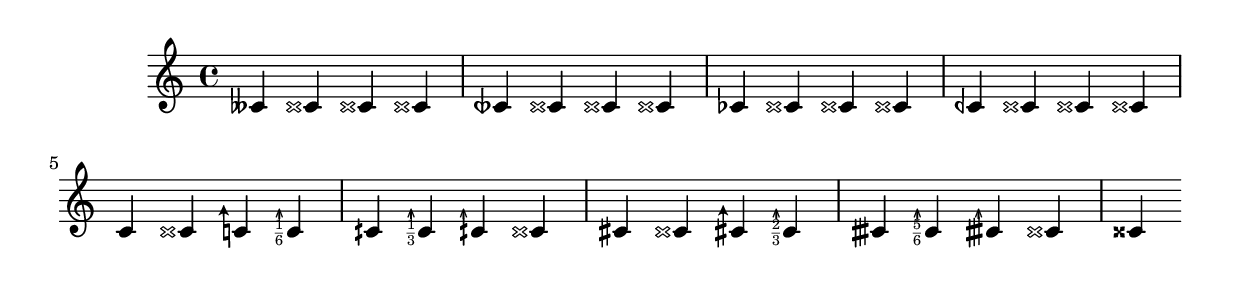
\version "2.19.83"
\language "english"
%%% one eighth tone up %%%
one-eighth-sharp =
#(define-music-function (parser location note)   (ly:music?)
 #{ \once \override Voice.Accidental.stencil =
          #ly:text-interface::print
        \once \override Voice.Accidental.text =
          \markup {\musicglyph #"accidentals.natural.arrowup"}
        $note #})

%%% three eighth tones up %%%
three-eighths-sharp =
#(define-music-function (parser location note)   (ly:music?)
 #{ \once \override Voice.Accidental.stencil =
          #ly:text-interface::print
        \once \override Voice.Accidental.text =
          \markup {\musicglyph #"accidentals.sharp.slashslash.stem"
       \postscript #"gsave 0.17 setlinewidth -0.95 1.25 moveto -0.95 2 lineto
       stroke grestore
       gsave 0.1 setlinewidth -1.25 1.4 moveto -0.95 2.18 lineto -0.65 1.4 lineto
       stroke grestore"}
        $note #})

%%% five eighth tones up %%%
five-eighths-sharp =
#(define-music-function (parser location note)   (ly:music?)
 #{ \once \override Voice.Accidental.stencil =
          #ly:text-interface::print
        \once \override Voice.Accidental.text =
          \markup {\musicglyph #"accidentals.sharp.arrowup"}
        $note #})

%%% seven eighth tones up %%%
seven-eighths-sharp =
#(define-music-function (parser location note)   (ly:music?)
 #{ \once \override Voice.Accidental.stencil =
          #ly:text-interface::print
        \once \override Voice.Accidental.text =
          \markup {\musicglyph #"accidentals.sharp.slashslash.stemstemstem"
          \postscript #"gsave 0.17 setlinewidth -0.95 1.25 moveto -0.95 2 lineto
          stroke grestore
          gsave 0.1 setlinewidth -1.25 1.4 moveto -0.95 2.18 lineto -0.65 1.4 lineto
          stroke grestore"}
        $note #})

%%% one eighth tone down %%%
one-eighth-flat =
#(define-music-function (parser location note)   (ly:music?)
 #{ \once \override Voice.Accidental.stencil =
          #ly:text-interface::print
        \once \override Voice.Accidental.text =
          \markup {\musicglyph #"accidentals.natural.arrowdown"}
        $note #})

%%% three eighth tones down %%%

%%% five eighth tones down %%%
five-eighths-flat =
#(define-music-function (parser location note)   (ly:music?)
 #{ \once \override Voice.Accidental.stencil =
          #ly:text-interface::print
        \once \override Voice.Accidental.text =
          \markup {\musicglyph #"accidentals.flat.arrowdown"}
        $note #})

%%% seven eighth tones down %%%

%%% one third up %%%
one-third-sharp =
#(define-music-function (parser location note)   (ly:music?)
 #{ \once \override Voice.Accidental.stencil =
          #ly:text-interface::print
        \once \override Voice.Accidental.text =
          \markup {\fontsize #-4
              \translate #'(0 . -0.5) \fraction 1 3
              \postscript #"gsave 0.17 setlinewidth -0.95 1.25 moveto -0.95 2 lineto
              stroke grestore
              gsave 0.1 setlinewidth -1.25 1.4 moveto -0.95 2.18 lineto -0.65 1.4 lineto
              stroke grestore"}
        $note #})

%%% two thirds up %%%
two-thirds-sharp =
#(define-music-function (parser location note)   (ly:music?)
 #{ \once \override Voice.Accidental.stencil =
          #ly:text-interface::print
        \once \override Voice.Accidental.text =
          \markup {\fontsize #-4
              \translate #'(0 . -0.5) \fraction 2 3
              \postscript #"gsave 0.17 setlinewidth -0.95 1.25 moveto -0.95 2 lineto
              stroke grestore
              gsave 0.1 setlinewidth -1.25 1.4 moveto -0.95 2.18 lineto -0.65 1.4 lineto
              stroke grestore"}
        $note #})

%%% one third down %%%

%%% two thirds down %%%

%%% one sixth up %%%
one-sixth-sharp =
#(define-music-function (parser location note)   (ly:music?)
 #{ \once \override Voice.Accidental.stencil =
          #ly:text-interface::print
        \once \override Voice.Accidental.text =
          \markup {\fontsize #-4
              \translate #'(0 . -0.5) \fraction 1 6
              \postscript #"gsave 0.17 setlinewidth -0.95 1.25 moveto -0.95 2 lineto
              stroke grestore
              gsave 0.1 setlinewidth -1.25 1.4 moveto -0.95 2.18 lineto -0.65 1.4 lineto
              stroke grestore"}
        $note #})

%%% five sixths up %%%
five-sixths-sharp =
#(define-music-function (parser location note)   (ly:music?)
 #{ \once \override Voice.Accidental.stencil =
          #ly:text-interface::print
        \once \override Voice.Accidental.text =
          \markup {\fontsize #-4
              \translate #'(0 . -0.5) \fraction 5 6
              \postscript #"gsave 0.17 setlinewidth -0.95 1.25 moveto -0.95 2 lineto
              stroke grestore
              gsave 0.1 setlinewidth -1.25 1.4 moveto -0.95 2.18 lineto -0.65 1.4 lineto
              stroke grestore"}
        $note #})


#(define-public Double-Sharp  8/8)
#(define-public Eleven-Twelf-Sharp 11/12)
#(define-public Seven-Eighth-Sharp  7/8)
#(define-public Five-Sixth-Sharp 5/6)
#(define-public Three-Quarter-Sharp  3/4)
#(define-public Two-Third-Sharp 2/3)
#(define-public Five-Eighth-Sharp  5/8)
#(define-public STwelf-Sharp 7/12)
#(define-public Sharp  1/2)
#(define-public Five-Twelf-Sharp 5/12)
#(define-public Three-Eighth-Sharp  3/8)
#(define-public Third-Sharp 1/3)
#(define-public Quarter-Sharp  1/4)
#(define-public Sixth-Sharp 1/6)
#(define-public Eighth-Sharp  1/8)
#(define-public Twelf-Sharp 1/12)
#(define-public Natural 0/1)
#(define-public Twelf-Flat  -1/12)
#(define-public Eighth-Flat  -1/8)
#(define-public Sixth-Flat  -1/6)
#(define-public Quarter-Flat  -1/4)
#(define-public Third-Flat  -1/3)
#(define-public Three-Eighth-Flat  -3/8)
#(define-public Five-Twelf-Flat  -5/12)
#(define-public Flat  -1/2)
#(define-public STwelf-Flat  -7/12)
#(define-public Five-Eighth-Flat  -5/8)
#(define-public Two-Third-Flat  -2/3)
#(define-public Three-Quarter-Flat  -3/4)
#(define-public Five-Sixth-Flat  -5/6)
#(define-public Seven-Eighth-Flat  -7/8)
#(define-public Eleven-Twelf-Flat  -11/12)
#(define-public Double-Flat  -8/8)

newPitchNames = #`(
    (cff . ,(ly:make-pitch -1 0 Double-Flat))
    (cetf . ,(ly:make-pitch -1 0 Eleven-Twelf-Flat))
    (csef . ,(ly:make-pitch -1 0 Seven-Eighth-Flat))
    (cfxf . ,(ly:make-pitch -1 0 Five-Sixth-Flat))
    (ctqf . ,(ly:make-pitch -1 0 Three-Quarter-Flat))
    (ctrf . ,(ly:make-pitch -1 0 Two-Third-Flat))
    (cfef . ,(ly:make-pitch -1 0 Five-Eighth-Flat))
    (cstf . ,(ly:make-pitch -1 0 STwelf-Flat))
    (cf . ,(ly:make-pitch -1 0 Flat))
    (cftf . ,(ly:make-pitch -1 0 Five-Twelf-Flat))
    (ctef . ,(ly:make-pitch -1 0 Three-Eighth-Flat))
    (crf . ,(ly:make-pitch -1 0 Third-Flat))
    (cqf . ,(ly:make-pitch -1 0 Quarter-Flat))
    (cxf . ,(ly:make-pitch -1 0 Sixth-Flat))
    (cef . ,(ly:make-pitch -1 0 Eighth-Flat))
    (ctf . ,(ly:make-pitch -1 0 Twelf-Flat))
    (c . ,(ly:make-pitch -1 0 Natural))
    (cts . ,(ly:make-pitch -1 0 Twelf-Sharp))
    (ces . ,(ly:make-pitch -1 0 Eighth-Sharp))
    (cxs . ,(ly:make-pitch -1 0 Sixth-Sharp))
    (cqs . ,(ly:make-pitch -1 0 Quarter-Sharp))
    (crs . ,(ly:make-pitch -1 0 Third-Sharp))
    (ctes . ,(ly:make-pitch -1 0 Three-Eighth-Sharp))
    (cfts . ,(ly:make-pitch -1 0 Five-Twelf-Sharp))
    (cs . ,(ly:make-pitch -1 0 Sharp))
    (csts . ,(ly:make-pitch -1 0 STwelf-Sharp))
    (cfes . ,(ly:make-pitch -1 0 Five-Eighth-Sharp))
    (ctrs . ,(ly:make-pitch -1 0 Two-Third-Sharp))
    (ctqs . ,(ly:make-pitch -1 0 Three-Quarter-Sharp))
    (cfxs . ,(ly:make-pitch -1 0 Five-Sixth-Sharp))
    (cses . ,(ly:make-pitch -1 0 Seven-Eighth-Sharp))
    (cets . ,(ly:make-pitch -1 0 Eleven-Twelf-Sharp))
    (css . ,(ly:make-pitch -1 0 Double-Sharp))

    (dff . ,(ly:make-pitch -1 1 Double-Flat))
    (detf . ,(ly:make-pitch -1 1 Eleven-Twelf-Flat))
    (dsef . ,(ly:make-pitch -1 1 Seven-Eighth-Flat))
    (dfxf . ,(ly:make-pitch -1 1 Five-Sixth-Flat))
    (dtqf . ,(ly:make-pitch -1 1 Three-Quarter-Flat))
    (dtrf . ,(ly:make-pitch -1 1 Two-Third-Flat))
    (dfef . ,(ly:make-pitch -1 1 Five-Eighth-Flat))
    (dstf . ,(ly:make-pitch -1 1 STwelf-Flat))
    (df . ,(ly:make-pitch -1 1 Flat))
    (dftf . ,(ly:make-pitch -1 1 Five-Twelf-Flat))
    (dtef . ,(ly:make-pitch -1 1 Three-Eighth-Flat))
    (drf . ,(ly:make-pitch -1 1 Third-Flat))
    (dqf . ,(ly:make-pitch -1 1 Quarter-Flat))
    (dxf . ,(ly:make-pitch -1 1 Sixth-Flat))
    (def . ,(ly:make-pitch -1 1 Eighth-Flat))
    (dtf . ,(ly:make-pitch -1 1 Twelf-Flat))
    (d . ,(ly:make-pitch -1 1 Natural))
    (dts . ,(ly:make-pitch -1 1 Twelf-Sharp))
    (des . ,(ly:make-pitch -1 1 Eighth-Sharp))
    (dxs . ,(ly:make-pitch -1 1 Sixth-Sharp))
    (dqs . ,(ly:make-pitch -1 1 Quarter-Sharp))
    (drs . ,(ly:make-pitch -1 1 Third-Sharp))
    (dtes . ,(ly:make-pitch -1 1 Three-Eighth-Sharp))
    (dfts . ,(ly:make-pitch -1 1 Five-Twelf-Sharp))
    (ds . ,(ly:make-pitch -1 1 Sharp))
    (dsts . ,(ly:make-pitch -1 1 STwelf-Sharp))
    (dfes . ,(ly:make-pitch -1 1 Five-Eighth-Sharp))
    (dtrs . ,(ly:make-pitch -1 1 Two-Third-Sharp))
    (dtqs . ,(ly:make-pitch -1 1 Three-Quarter-Sharp))
    (dfxs . ,(ly:make-pitch -1 1 Five-Sixth-Sharp))
    (dses . ,(ly:make-pitch -1 1 Seven-Eighth-Sharp))
    (dets . ,(ly:make-pitch -1 1 Eleven-Twelf-Sharp))
    (dss . ,(ly:make-pitch -1 1 Double-Sharp))

    (eff . ,(ly:make-pitch -1 2 Double-Flat))
    (eetf . ,(ly:make-pitch -1 2 Eleven-Twelf-Flat))
    (esef . ,(ly:make-pitch -1 2 Seven-Eighth-Flat))
    (efxf . ,(ly:make-pitch -1 2 Five-Sixth-Flat))
    (etqf . ,(ly:make-pitch -1 2 Three-Quarter-Flat))
    (etrf . ,(ly:make-pitch -1 2 Two-Third-Flat))
    (efef . ,(ly:make-pitch -1 2 Five-Eighth-Flat))
    (estf . ,(ly:make-pitch -1 2 STwelf-Flat))
    (ef . ,(ly:make-pitch -1 2 Flat))
    (eftf . ,(ly:make-pitch -1 2 Five-Twelf-Flat))
    (etef . ,(ly:make-pitch -1 2 Three-Eighth-Flat))
    (erf . ,(ly:make-pitch -1 2 Third-Flat))
    (eqf . ,(ly:make-pitch -1 2 Quarter-Flat))
    (exf . ,(ly:make-pitch -1 2 Sixth-Flat))
    (eef . ,(ly:make-pitch -1 2 Eighth-Flat))
    (etf . ,(ly:make-pitch -1 2 Twelf-Flat))
    (e . ,(ly:make-pitch -1 2 Natural))
    (ets . ,(ly:make-pitch -1 2 Twelf-Sharp))
    (ees . ,(ly:make-pitch -1 2 Eighth-Sharp))
    (exs . ,(ly:make-pitch -1 2 Sixth-Sharp))
    (eqs . ,(ly:make-pitch -1 2 Quarter-Sharp))
    (ers . ,(ly:make-pitch -1 2 Third-Sharp))
    (etes . ,(ly:make-pitch -1 2 Three-Eighth-Sharp))
    (efts . ,(ly:make-pitch -1 2 Five-Twelf-Sharp))
    (es . ,(ly:make-pitch -1 2 Sharp))
    (ests . ,(ly:make-pitch -1 2 STwelf-Sharp))
    (efes . ,(ly:make-pitch -1 2 Five-Eighth-Sharp))
    (etrs . ,(ly:make-pitch -1 2 Two-Third-Sharp))
    (etqs . ,(ly:make-pitch -1 2 Three-Quarter-Sharp))
    (efxs . ,(ly:make-pitch -1 2 Five-Sixth-Sharp))
    (eses . ,(ly:make-pitch -1 2 Seven-Eighth-Sharp))
    (eets . ,(ly:make-pitch -1 2 Eleven-Twelf-Sharp))
    (ess . ,(ly:make-pitch -1 2 Double-Sharp))

    (fff . ,(ly:make-pitch -1 3 Double-Flat))
    (fetf . ,(ly:make-pitch -1 3 Eleven-Twelf-Flat))
    (fsef . ,(ly:make-pitch -1 3 Seven-Eighth-Flat))
    (ffxf . ,(ly:make-pitch -1 3 Five-Sixth-Flat))
    (ftqf . ,(ly:make-pitch -1 3 Three-Quarter-Flat))
    (ftrf . ,(ly:make-pitch -1 3 Two-Third-Flat))
    (ffef . ,(ly:make-pitch -1 3 Five-Eighth-Flat))
    (fstf . ,(ly:make-pitch -1 3 STwelf-Flat))
    (ff . ,(ly:make-pitch -1 3 Flat))
    (fftf . ,(ly:make-pitch -1 3 Five-Twelf-Flat))
    (ftef . ,(ly:make-pitch -1 3 Three-Eighth-Flat))
    (frf . ,(ly:make-pitch -1 3 Third-Flat))
    (fqf . ,(ly:make-pitch -1 3 Quarter-Flat))
    (fxf . ,(ly:make-pitch -1 3 Sixth-Flat))
    (fef . ,(ly:make-pitch -1 3 Eighth-Flat))
    (ftf . ,(ly:make-pitch -1 3 Twelf-Flat))
    (f . ,(ly:make-pitch -1 3 Natural))
    (fts . ,(ly:make-pitch -1 3 Twelf-Sharp))
    (fes . ,(ly:make-pitch -1 3 Eighth-Sharp))
    (fxs . ,(ly:make-pitch -1 3 Sixth-Sharp))
    (fqs . ,(ly:make-pitch -1 3 Quarter-Sharp))
    (frs . ,(ly:make-pitch -1 3 Third-Sharp))
    (ftes . ,(ly:make-pitch -1 3 Three-Eighth-Sharp))
    (ffts . ,(ly:make-pitch -1 3 Five-Twelf-Sharp))
    (fs . ,(ly:make-pitch -1 3 Sharp))
    (fsts . ,(ly:make-pitch -1 3 STwelf-Sharp))
    (ffes . ,(ly:make-pitch -1 3 Five-Eighth-Sharp))
    (ftrs . ,(ly:make-pitch -1 3 Two-Third-Sharp))
    (ftqs . ,(ly:make-pitch -1 3 Three-Quarter-Sharp))
    (ffxs . ,(ly:make-pitch -1 3 Five-Sixth-Sharp))
    (fses . ,(ly:make-pitch -1 3 Seven-Eighth-Sharp))
    (fets . ,(ly:make-pitch -1 3 Eleven-Twelf-Sharp))
    (fss . ,(ly:make-pitch -1 3 Double-Sharp))

    (gff . ,(ly:make-pitch -1 4 Double-Flat))
    (getf . ,(ly:make-pitch -1 4 Eleven-Twelf-Flat))
    (gsef . ,(ly:make-pitch -1 4 Seven-Eighth-Flat))
    (gfxf . ,(ly:make-pitch -1 4 Five-Sixth-Flat))
    (gtqf . ,(ly:make-pitch -1 4 Three-Quarter-Flat))
    (gtrf . ,(ly:make-pitch -1 4 Two-Third-Flat))
    (gfef . ,(ly:make-pitch -1 4 Five-Eighth-Flat))
    (gstf . ,(ly:make-pitch -1 4 STwelf-Flat))
    (gf . ,(ly:make-pitch -1 4 Flat))
    (gftf . ,(ly:make-pitch -1 4 Five-Twelf-Flat))
    (gtef . ,(ly:make-pitch -1 4 Three-Eighth-Flat))
    (grf . ,(ly:make-pitch -1 4 Third-Flat))
    (gqf . ,(ly:make-pitch -1 4 Quarter-Flat))
    (gxf . ,(ly:make-pitch -1 4 Sixth-Flat))
    (gef . ,(ly:make-pitch -1 4 Eighth-Flat))
    (gtf . ,(ly:make-pitch -1 4 Twelf-Flat))
    (g . ,(ly:make-pitch -1 4 Natural))
    (gts . ,(ly:make-pitch -1 4 Twelf-Sharp))
    (ges . ,(ly:make-pitch -1 4 Eighth-Sharp))
    (gxs . ,(ly:make-pitch -1 4 Sixth-Sharp))
    (gqs . ,(ly:make-pitch -1 4 Quarter-Sharp))
    (grs . ,(ly:make-pitch -1 4 Third-Sharp))
    (gtes . ,(ly:make-pitch -1 4 Three-Eighth-Sharp))
    (gfts . ,(ly:make-pitch -1 4 Five-Twelf-Sharp))
    (gs . ,(ly:make-pitch -1 4 Sharp))
    (gsts . ,(ly:make-pitch -1 4 STwelf-Sharp))
    (gfes . ,(ly:make-pitch -1 4 Five-Eighth-Sharp))
    (gtrs . ,(ly:make-pitch -1 4 Two-Third-Sharp))
    (gtqs . ,(ly:make-pitch -1 4 Three-Quarter-Sharp))
    (gfxs . ,(ly:make-pitch -1 4 Five-Sixth-Sharp))
    (gses . ,(ly:make-pitch -1 4 Seven-Eighth-Sharp))
    (gets . ,(ly:make-pitch -1 4 Eleven-Twelf-Sharp))
    (gss . ,(ly:make-pitch -1 4 Double-Sharp))

    (aff . ,(ly:make-pitch -1 5 Double-Flat))
    (aetf . ,(ly:make-pitch -1 5 Eleven-Twelf-Flat))
    (asef . ,(ly:make-pitch -1 5 Seven-Eighth-Flat))
    (afxf . ,(ly:make-pitch -1 5 Five-Sixth-Flat))
    (atqf . ,(ly:make-pitch -1 5 Three-Quarter-Flat))
    (atrf . ,(ly:make-pitch -1 5 Two-Third-Flat))
    (afef . ,(ly:make-pitch -1 5 Five-Eighth-Flat))
    (astf . ,(ly:make-pitch -1 5 STwelf-Flat))
    (af . ,(ly:make-pitch -1 5 Flat))
    (aftf . ,(ly:make-pitch -1 5 Five-Twelf-Flat))
    (atef . ,(ly:make-pitch -1 5 Three-Eighth-Flat))
    (arf . ,(ly:make-pitch -1 5 Third-Flat))
    (aqf . ,(ly:make-pitch -1 5 Quarter-Flat))
    (axf . ,(ly:make-pitch -1 5 Sixth-Flat))
    (aef . ,(ly:make-pitch -1 5 Eighth-Flat))
    (atf . ,(ly:make-pitch -1 5 Twelf-Flat))
    (a . ,(ly:make-pitch -1 5 Natural))
    (ats . ,(ly:make-pitch -1 5 Twelf-Sharp))
    (aes . ,(ly:make-pitch -1 5 Eighth-Sharp))
    (axs . ,(ly:make-pitch -1 5 Sixth-Sharp))
    (aqs . ,(ly:make-pitch -1 5 Quarter-Sharp))
    (ars . ,(ly:make-pitch -1 5 Third-Sharp))
    (ates . ,(ly:make-pitch -1 5 Three-Eighth-Sharp))
    (afts . ,(ly:make-pitch -1 5 Five-Twelf-Sharp))
    (as . ,(ly:make-pitch -1 5 Sharp))
    (asts . ,(ly:make-pitch -1 5 STwelf-Sharp))
    (afes . ,(ly:make-pitch -1 5 Five-Eighth-Sharp))
    (atrs . ,(ly:make-pitch -1 5 Two-Third-Sharp))
    (atqs . ,(ly:make-pitch -1 5 Three-Quarter-Sharp))
    (afxs . ,(ly:make-pitch -1 5 Five-Sixth-Sharp))
    (ases . ,(ly:make-pitch -1 5 Seven-Eighth-Sharp))
    (aets . ,(ly:make-pitch -1 5 Eleven-Twelf-Sharp))
    (ass . ,(ly:make-pitch -1 5 Double-Sharp))

    (bff . ,(ly:make-pitch -1 6 Double-Flat))
    (betf . ,(ly:make-pitch -1 6 Eleven-Twelf-Flat))
    (bsef . ,(ly:make-pitch -1 6 Seven-Eighth-Flat))
    (bfxf . ,(ly:make-pitch -1 6 Five-Sixth-Flat))
    (btqf . ,(ly:make-pitch -1 6 Three-Quarter-Flat))
    (btrf . ,(ly:make-pitch -1 6 Two-Third-Flat))
    (bfef . ,(ly:make-pitch -1 6 Five-Eighth-Flat))
    (bstf . ,(ly:make-pitch -1 6 STwelf-Flat))
    (bf . ,(ly:make-pitch -1 6 Flat))
    (bftf . ,(ly:make-pitch -1 6 Five-Twelf-Flat))
    (btef . ,(ly:make-pitch -1 6 Three-Eighth-Flat))
    (brf . ,(ly:make-pitch -1 6 Third-Flat))
    (bqf . ,(ly:make-pitch -1 6 Quarter-Flat))
    (bxf . ,(ly:make-pitch -1 6 Sixth-Flat))
    (bef . ,(ly:make-pitch -1 6 Eighth-Flat))
    (btf . ,(ly:make-pitch -1 6 Twelf-Flat))
    (b . ,(ly:make-pitch -1 6 Natural))
    (bts . ,(ly:make-pitch -1 6 Twelf-Sharp))
    (bes . ,(ly:make-pitch -1 6 Eighth-Sharp))
    (bxs . ,(ly:make-pitch -1 6 Sixth-Sharp))
    (bqs . ,(ly:make-pitch -1 6 Quarter-Sharp))
    (brs . ,(ly:make-pitch -1 6 Third-Sharp))
    (btes . ,(ly:make-pitch -1 6 Three-Eighth-Sharp))
    (bfts . ,(ly:make-pitch -1 6 Five-Twelf-Sharp))
    (bs . ,(ly:make-pitch -1 6 Sharp))
    (bsts . ,(ly:make-pitch -1 6 STwelf-Sharp))
    (bfes . ,(ly:make-pitch -1 6 Five-Eighth-Sharp))
    (btrs . ,(ly:make-pitch -1 6 Two-Third-Sharp))
    (btqs . ,(ly:make-pitch -1 6 Three-Quarter-Sharp))
    (bfxs . ,(ly:make-pitch -1 6 Five-Sixth-Sharp))
    (bses . ,(ly:make-pitch -1 6 Seven-Eighth-Sharp))
    (bets . ,(ly:make-pitch -1 6 Eleven-Twelf-Sharp))
    (bss . ,(ly:make-pitch -1 6 Double-Sharp))
    )

pitchnames = \newPitchNames
#(ly:parser-set-note-names pitchnames)

accidentalGlyphs = #`(
    (,Double-Sharp . "accidentals.doublesharp")
    (,Eleven-Twelf-Sharp . "scripts.umarcato")
    (,Seven-Eighth-Sharp . "scripts.halfopenvertical")
    (,Five-Sixth-Sharp . "accordion.pull")
    (,Three-Quarter-Sharp . "accidentals.sharp.slashslash.stemstemstem")
    (,Two-Third-Sharp . "accidentals.sharp.slashslashslash.stemstem")
    (,Five-Eighth-Sharp . "accidentals.sharp.arrowup")
    (,STwelf-Sharp . "accidentals.vaticanaM1")
    (,Sharp . "accidentals.sharp")
    (,Five-Twelf-Sharp . "accidentals.mensural1")
    (,Three-Eighth-Sharp . "accidentals.sharp.arrowdown")
    (,Third-Sharp . "accidentals.sharp.slashslashslash.stem")
    (,Quarter-Sharp . "accidentals.sharp.slashslash.stem")
    (,Sixth-Sharp . "accidentals.kievan1")
    (,Eighth-Sharp . "accidentals.natural.arrowup")
    (,Twelf-Sharp . "plus")
    (,Natural . "accidentals.natural")
    (,Twelf-Flat . "hyphen")
    (,Eighth-Flat . "accidentals.natural.arrowdown")
    (,Sixth-Flat . "accidentals.mirroredflat.backslash")
    (,Quarter-Flat . "accidentals.mirroredflat")
    (,Third-Flat . "accidentals.flat.slash")
    (,Three-Eighth-Flat . "accidentals.flat.arrowup")
    (,Five-Twelf-Flat . "accidentals.kievanM1")
    (,Flat . "accidentals.flat")
    (,STwelf-Flat . "accidentals.mensuralM1")
    (,Five-Eighth-Flat . "accidentals.flat.arrowdown")
    (,Two-Third-Flat . "accidentals.flat.slashslash")
    (,Three-Quarter-Flat . "accidentals.mirroredflat.flat")
    (,Five-Sixth-Flat . "accidentals.hufnagelM1")
    (,Seven-Eighth-Flat . "accidentals.rightparen")
    (,Eleven-Twelf-Flat . "accidentals.vaticana0")
    (,Double-Flat . "accidentals.flatflat")
)

\layout {
    \accidentalStyle forget
    \context {
        \Score
        \override KeySignature.glyph-name-alist = \accidentalGlyphs
        \override Accidental.glyph-name-alist = \accidentalGlyphs
        \override AccidentalCautionary.glyph-name-alist = \accidentalGlyphs
        \override TrillPitchAccidental.glyph-name-alist = \accidentalGlyphs
        \override AmbitusAccidental.glyph-name-alist = \accidentalGlyphs
    }
}

\score {
    <<
        \new staff {
            \new voice {
                cff'4
                cetf'4
                csef'4
                cfxf'4
                ctqf'4
                ctrf'4
                cfef'4
                cstf'4
                cf'4
                cftf'4
                ctef'4
                crf'4
                cqf'4
                cxf'4
                cef'4
                ctf'4
                c'4
                cts'4
                \one-eighth-sharp
                ces'4
                \one-sixth-sharp
                cxs'4
                cqs'4
                \one-third-sharp
                crs'4
                \three-eighths-sharp
                ctes'4
                cfts'4
                cs'4
                csts'4
                \five-eighths-sharp
                cfes'4
                \two-thirds-sharp
                ctrs'4
                ctqs'4
                \five-sixths-sharp
                cfxs'4
                \seven-eighths-sharp
                cses'4
                cets'4
                css'4
            }
        }
    >>
}
